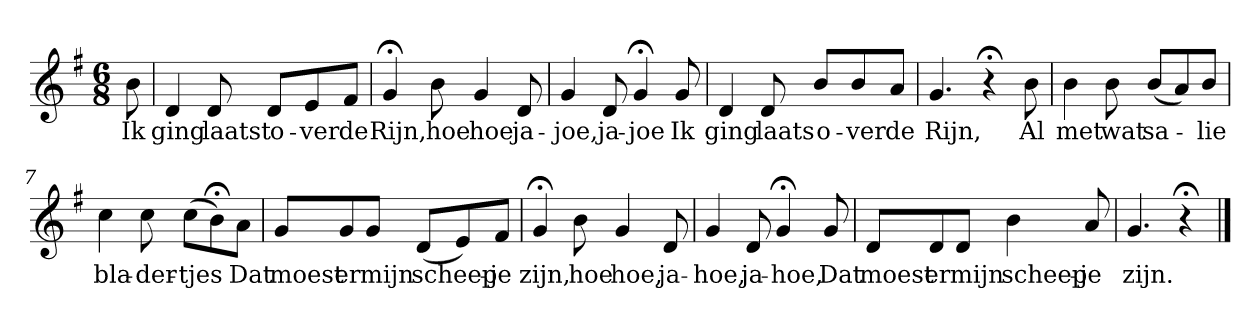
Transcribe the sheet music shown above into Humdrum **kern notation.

**kern	**text
*part1	*part1
*staff1	*staff1
*k[f#]	*
*G:	*
*M6/8	*
*MM120	*
=	=
8b	Ik
=1	=1
4d	ging
8d	laatst
8dL	o-
8e	-ver
8f#J	de
=2	=2
4g;<	Rijn,
8b	hoe
4g	hoe
8d	ja-
=3	=3
4g	-joe,
8d	ja-
4g;<	-joe
8g	Ik
=4	=4
4d	ging
8d	laats
8bL	o-
8b	-ver
8aJ	de
=5	=5
4.g	Rijn,
4r;<	.
8b	Al
=6	=6
4b	met
8b	wat
(8bL	sa-
8a)	.
8bJ	-lie
=7	=7
4cc	bla-
8cc	-der-
(8ccL	-tjes
8b;<)	.
8aJ	Dat
=8	=8
8gL	moest
8g	er
8gJ	mijn
(8dL	scheep-
8e)	.
8f#J	-je
=9	=9
4g;<	zijn,
8b	hoe
4g	hoe,
8d	ja-
=10	=10
4g	-hoe,
8d	ja-
4g;<	-hoe,
8g	Dat
=11	=11
8dL	moest
8d	er
8dJ	mijn
4b	scheep-
8a	-je
=12	=12
4.g	zijn.
4r;<	.
==	==
*-	*-
